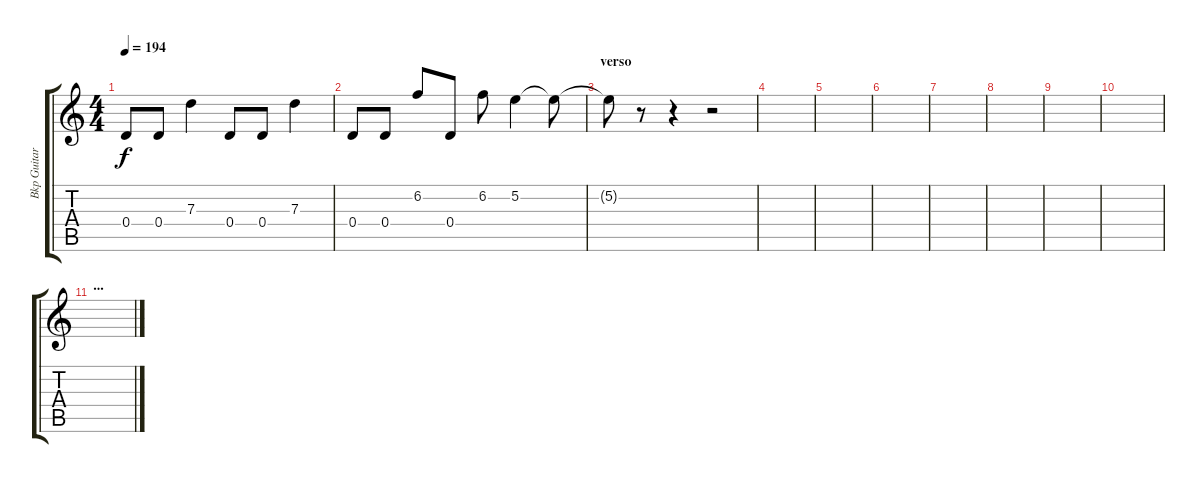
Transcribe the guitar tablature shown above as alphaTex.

\track ("Bkp Guitar" "Bkp Guitar") {instrument distortionguitar}
\staff {score tabs}
\tuning (E4 B3 G3 D3 A2 D2) {hide}
\ts (4 4)
\tempo 194
\clef g2
\ks c
0.4.8{dy f} 0.4.8 7.3.4 0.4.8 0.4.8 7.3.4 |
0.4.8 0.4.8 6.2.8 0.4.8 6.2.8 5.2.4 5.2{t}.8 |
\section ("" "verso")
5.2{t}.8 r.8 r.4 r.2 |
|
|
|
|
|
|
|
\section ("" "...")
